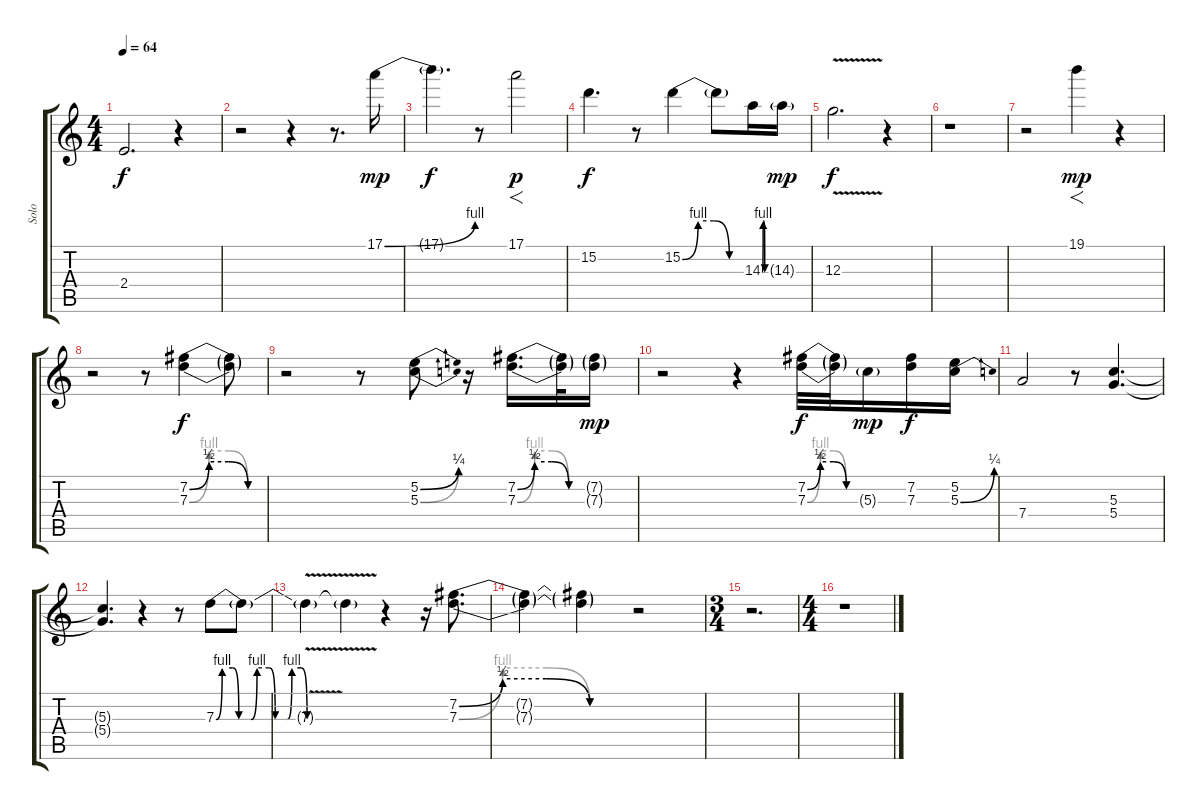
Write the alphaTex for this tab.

\track ("Solo" "Solo") {instrument distortionguitar}
\staff {score tabs}
\tuning (E4 B3 G3 D3 A2 E2) {hide}
\ts (4 4)
\tempo 64
\clef g2
\ks c
2.4.2{d dy f} r.4 |
r.2 r.4 r.8{d} 17.1{be (bend 0 0 60 4)}.16{dy mp} |
17.1{t}.4{d dy f} r.8 17.1.2{f dy p} |
15.2.4{d dy f} r.8 15.2{be (custom 0 0 15 4 30 4 45 0 60 0)}.4 15.2{t}.8 14.3{be (custom 0 0 15 4 30 4 45 0 60 0)}.16 14.3{g}.16{dy mp} |
12.3{v}.2{d dy f} r.4 |
r.1 |
r.2 19.1.4{f dy mp} r.4 |
r.2 r.8 (7.2{be (custom 0 0 15 2 30 2 45 0 60 0)} 7.3{be (custom 0 0 15 4 30 4 45 0 60 0)}).4{dy f} (7.2{t} 7.3{t}).8 |
r.2 r.8 (5.2{be (bend 0 0 60 1)} 5.3{be (bend 0 0 60 1)}).8 r.16 (7.2{be (custom 0 0 15 2 30 2 45 0 60 0)} 7.3{be (custom 0 0 15 4 30 4 45 0 60 0)}).16{d} (7.2{t} 7.3{t}).32 (7.2{g} 7.3{g}).16{dy mp} |
r.2 r.4 (7.2{be (custom 0 0 15 2 30 2 45 0 60 0)} 7.3{be (custom 0 0 15 4 30 4 45 0 60 0)}).32{dy f} (7.2{t} 7.3{t}).32 5.3{g}.16{dy mp} (7.2 7.3).16{dy f} (5.2 5.3{be (bend 0 0 60 1)}).16 |
7.4.2 r.8 (5.3 5.4).4{d} |
(5.3{t} 5.4{t}).4{d} r.4 r.8 7.3{be (custom 0 0 4 4 11 4 15 0 23 0 27 4 35 4 39 0 47 0 50 4 56 4 60 0)}.8 7.3{t}.8 |
7.3{v t}.4 7.3{t}.4 r.4 r.16 (7.2{be (custom 0 0 15 2 30 2 45 0 60 0)} 7.3{be (custom 0 0 15 4 30 4 45 0 60 0)}).8{d} |
(7.2{t} 7.3{t}).4 (7.2{t} 7.3{t}).4 r.2 |
\ts (3 4)
r.2{d} |
\ts (4 4)
r.1
